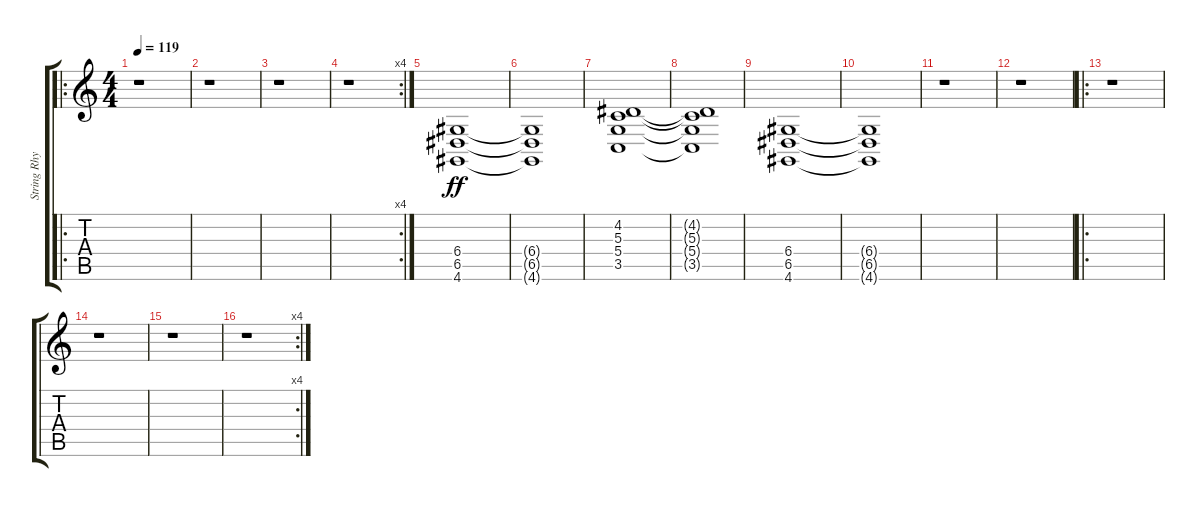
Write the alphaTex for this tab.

\track ("String Rhythm" "String Rhy") {instrument stringensemble1}
\staff {score tabs}
\tuning (E4 B3 G3 D3 A2 E2) {hide}
\ro
\ts (4 4)
\tempo 119
\clef g2
\ks c
r.1{dy ff instrument stringensemble1} |
r.1 |
r.1 |
\rc 4
r.1 |
(6.4 6.5 4.6).1 |
(6.4{t} 6.5{t} 4.6{t}).1 |
(4.2 5.3 5.4 3.5).1 |
(4.2{t} 5.3{t} 5.4{t} 3.5{t}).1 |
(6.4 6.5 4.6).1 |
(6.4{t} 6.5{t} 4.6{t}).1 |
r.1 |
r.1 |
\ro
r.1 |
r.1 |
r.1 |
\rc 4
r.1
